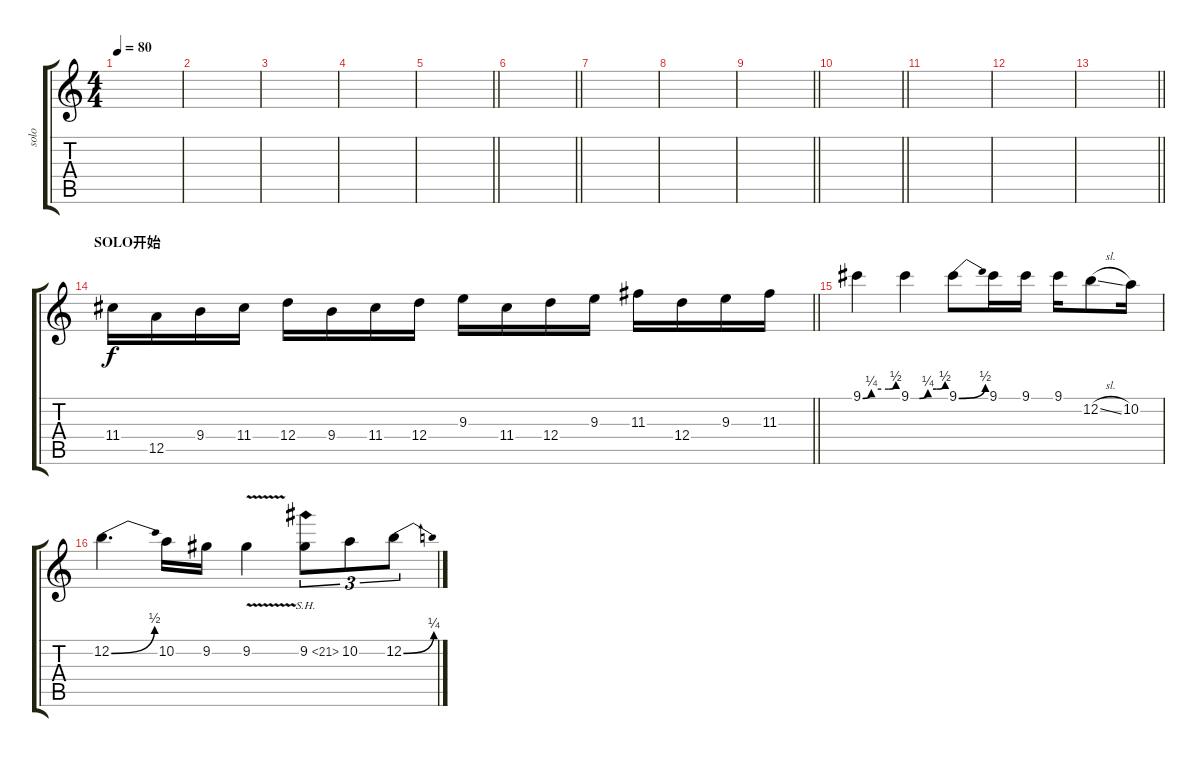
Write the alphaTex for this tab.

\track ("solo" "solo") {instrument overdrivenguitar}
\staff {score tabs}
\tuning (E4 B3 G3 D3 A2 E2) {hide}
\ts (4 4)
\tempo 80
\clef g2
\ks c
|
|
|
|
\barLineRight lightlight
|
\barLineRight lightlight
|
|
|
\barLineRight lightlight
|
\barLineRight lightlight
|
|
|
\barLineRight lightlight
|
\section ("" "SOLO开始")
\barLineRight lightlight
11.4.16 12.5.16 9.4.16 11.4.16 12.4.16 9.4.16 11.4.16 12.4.16 9.3.16 11.4.16 12.4.16 9.3.16 11.3.16 12.4.16 9.3.16 11.3.16 |
9.1{be (custom 0 0 15 1 45 1 58 2 60 2)}.4 9.1{be (custom 0 0 15 0 30 1 45 1 60 2)}.4 9.1{be (bend 0 0 60 2)}.8 9.1.16 9.1.16 9.1.16 12.2{sl}.8 10.2.16 |
12.2{be (bend 0 0 60 2)}.4{d} 10.2.16 9.2.16 9.2{v}.4 9.2{sh 12}.8{tu (3 2)} 10.2.8{tu (3 2)} 12.2{be (bend 0 0 60 1)}.8{tu (3 2)}
